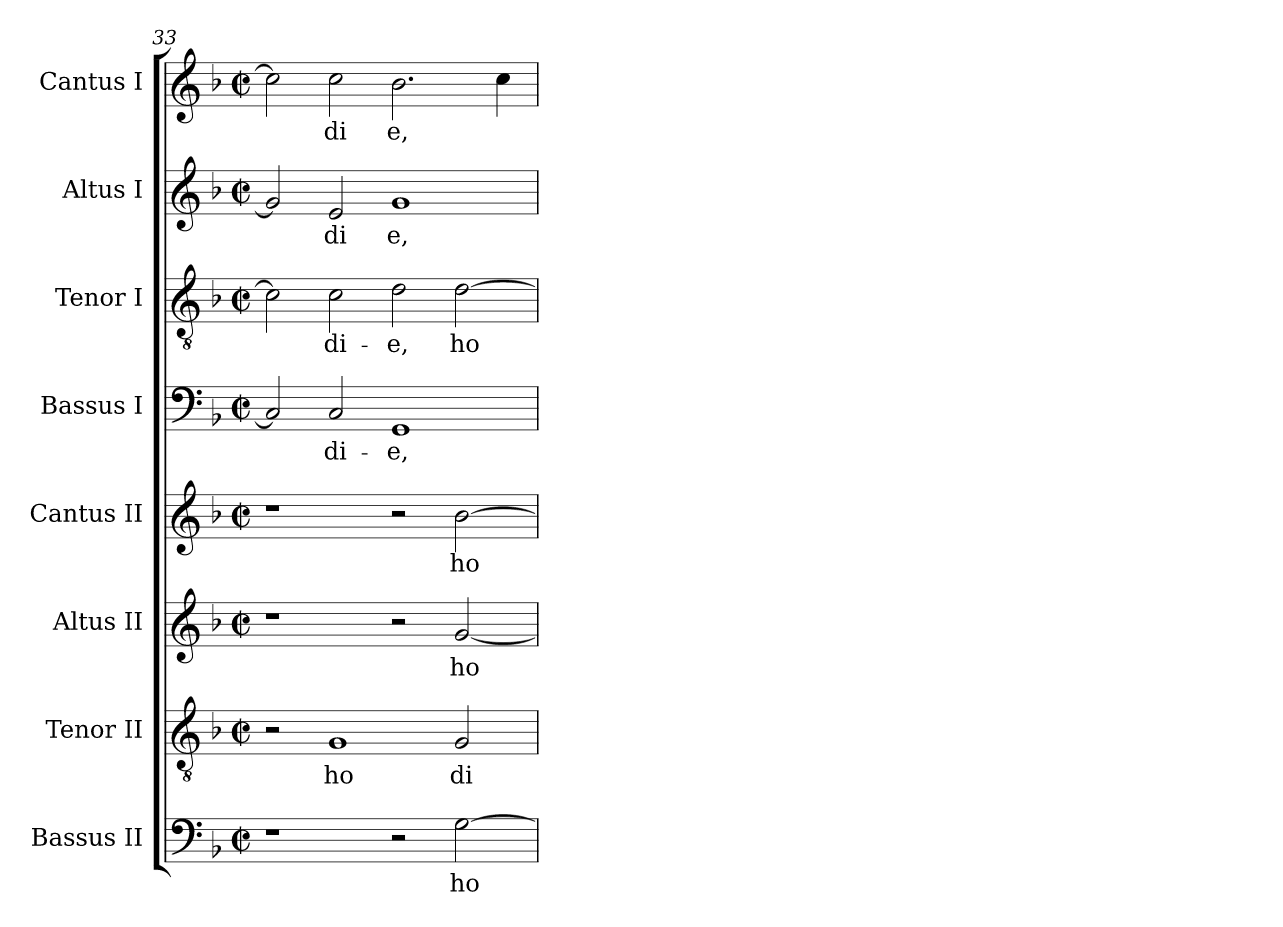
**kern	**text	**kern	**text	**kern	**text	**kern	**text	**kern	**text	**kern	**text	**kern	**text	**kern	**text
*part8	*part8	*part7	*part7	*part6	*part6	*part5	*part5	*part4	*part4	*part3	*part3	*part2	*part2	*part1	*part1
*staff8	*staff8	*staff7	*staff7	*staff6	*staff6	*staff5	*staff5	*staff4	*staff4	*staff3	*staff3	*staff2	*staff2	*staff1	*staff1
*I"Bassus II	*	*I"Tenor II	*	*I"Altus II	*	*I"Cantus II	*	*I"Bassus I	*	*I"Tenor I	*	*I"Altus I	*	*I"Cantus I	*
*clefF4	*	*clefGv2	*	*clefG2	*	*clefG2	*	*clefF4	*	*clefGv2	*	*clefG2	*	*clefG2	*
*k[b-]	*	*k[b-]	*	*k[b-]	*	*k[b-]	*	*k[b-]	*	*k[b-]	*	*k[b-]	*	*k[b-]	*
*F:	*	*F:	*	*F:	*	*F:	*	*F:	*	*F:	*	*F:	*	*F:	*
*M2/2	*	*M2/2	*	*M2/2	*	*M2/2	*	*M2/2	*	*M2/2	*	*M2/2	*	*M2/2	*
*met(c|)	*	*met(c|)	*	*met(c|)	*	*met(c|)	*	*met(c|)	*	*met(c|)	*	*met(c|)	*	*met(c|)	*
=33	=33	=33	=33	=33	=33	=33	=33	=33	=33	=33	=33	=33	=33	=33	=33
1r	.	2r	.	1r	.	1r	.	2C/]	.	2c\]	.	2g/]	.	2cc\]	.
!	!	!	!LO:LY:b:cj	!	!	!	!	!	!LO:LY:b:cj	!	!LO:LY:b:cj	!	!LO:LY:b:cj	!	!LO:LY:b:cj
.	.	1G	ho	.	.	.	.	2C/	-di-	2c\	-di-	2e/	di	2cc\	di
!	!	!	!	!	!	!	!	!	!LO:LY:b:cj	!	!LO:LY:b:cj	!	!LO:LY:b:cj	!	!LO:LY:b:cj
2r	.	.	.	2r	.	2r	.	1GG	-e,	2d\	-e,	1g	e,	2.b-\	e,
!	!LO:LY:b:cj	!	!LO:LY:b:cj	!	!LO:LY:b:cj	!	!LO:LY:b:cj	!	!	!	!LO:LY:b:cj	!	!	!	!
[>2G\	ho-	2G/	di	[>2g/	ho-	[>2b-\	ho	.	.	[>2d\	ho-	.	.	.	.
.	.	.	.	.	.	.	.	.	.	.	.	.	.	4cc\	.
=	=	=	=	=	=	=	=	=	=	=	=	=	=	=	=
*-	*-	*-	*-	*-	*-	*-	*-	*-	*-	*-	*-	*-	*-	*-	*-
